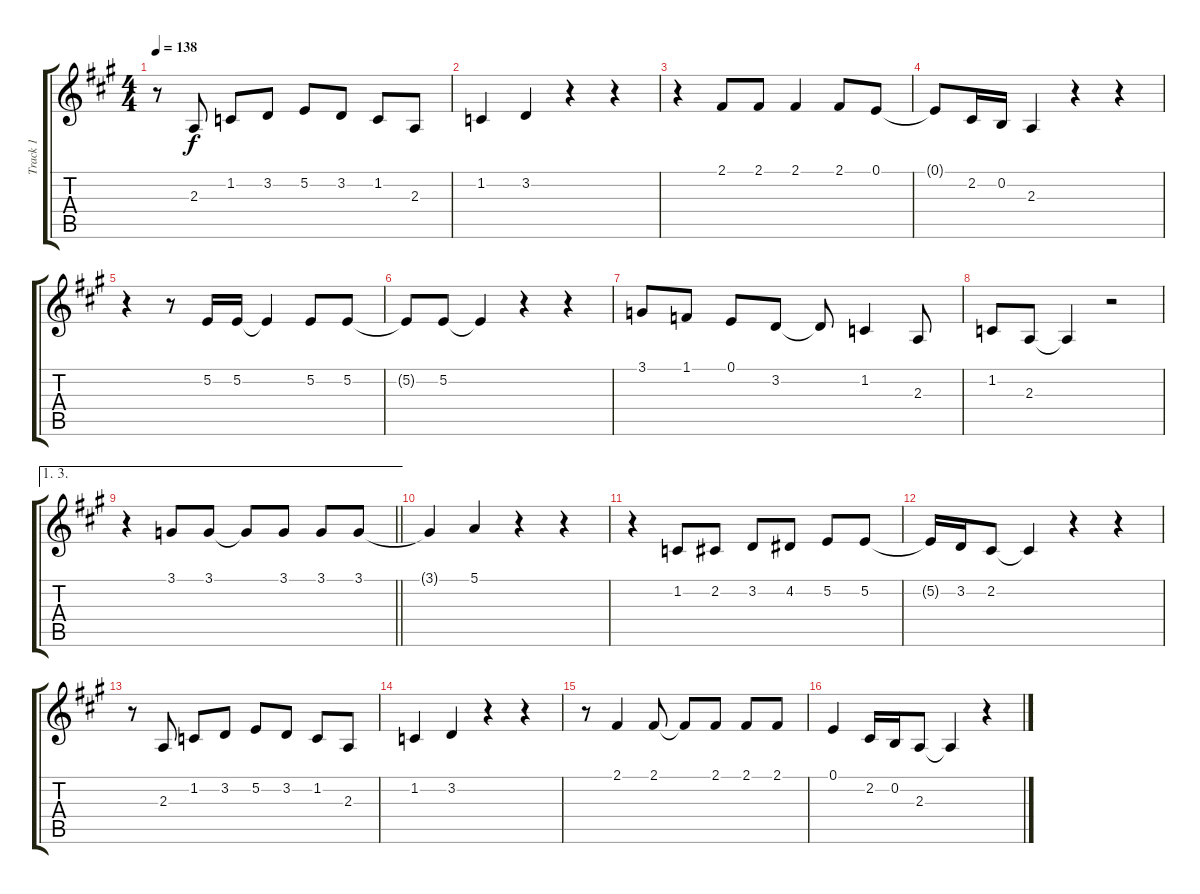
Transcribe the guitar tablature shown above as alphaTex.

\track ("Track 1" "Track 1") {instrument tenorsax}
\staff {score tabs}
\tuning (E4 B3 G3 D3 A2 E2) {hide}
\ts (4 4)
\tempo 138
\clef g2
\ks a
r.8{dy f} 2.3.8 1.2.8 3.2.8 5.2.8 3.2.8 1.2.8 2.3.8 |
1.2.4 3.2.4 r.4 r.4 |
r.4 2.1.8 2.1.8 2.1.4 2.1.8 0.1.8 |
0.1{t}.8 2.2.16 0.2.16 2.3.4 r.4 r.4 |
r.4 r.8 5.2.16 5.2.16 5.2{t}.4 5.2.8 5.2.8 |
5.2{t}.8 5.2.8 5.2{t}.4 r.4 r.4 |
3.1.8 1.1.8 0.1.8 3.2.8 3.2{t}.8 1.2.4 2.3.8 |
1.2.8 2.3.8 2.3{t}.4 r.2 |
\ae (1 3)
\barLineRight lightlight
r.4 3.1.8 3.1.8 3.1{t}.8 3.1.8 3.1.8 3.1.8 |
3.1{t}.4 5.1.4 r.4 r.4 |
r.4 1.2.8 2.2.8 3.2.8 4.2.8 5.2.8 5.2.8 |
5.2{t}.16 3.2.16 2.2.8 2.2{t}.4 r.4 r.4 |
r.8 2.3.8 1.2.8 3.2.8 5.2.8 3.2.8 1.2.8 2.3.8 |
1.2.4 3.2.4 r.4 r.4 |
r.8 2.1.4 2.1.8 2.1{t}.8 2.1.8 2.1.8 2.1.8 |
0.1.4 2.2.16 0.2.16 2.3.8 2.3{t}.4 r.4
